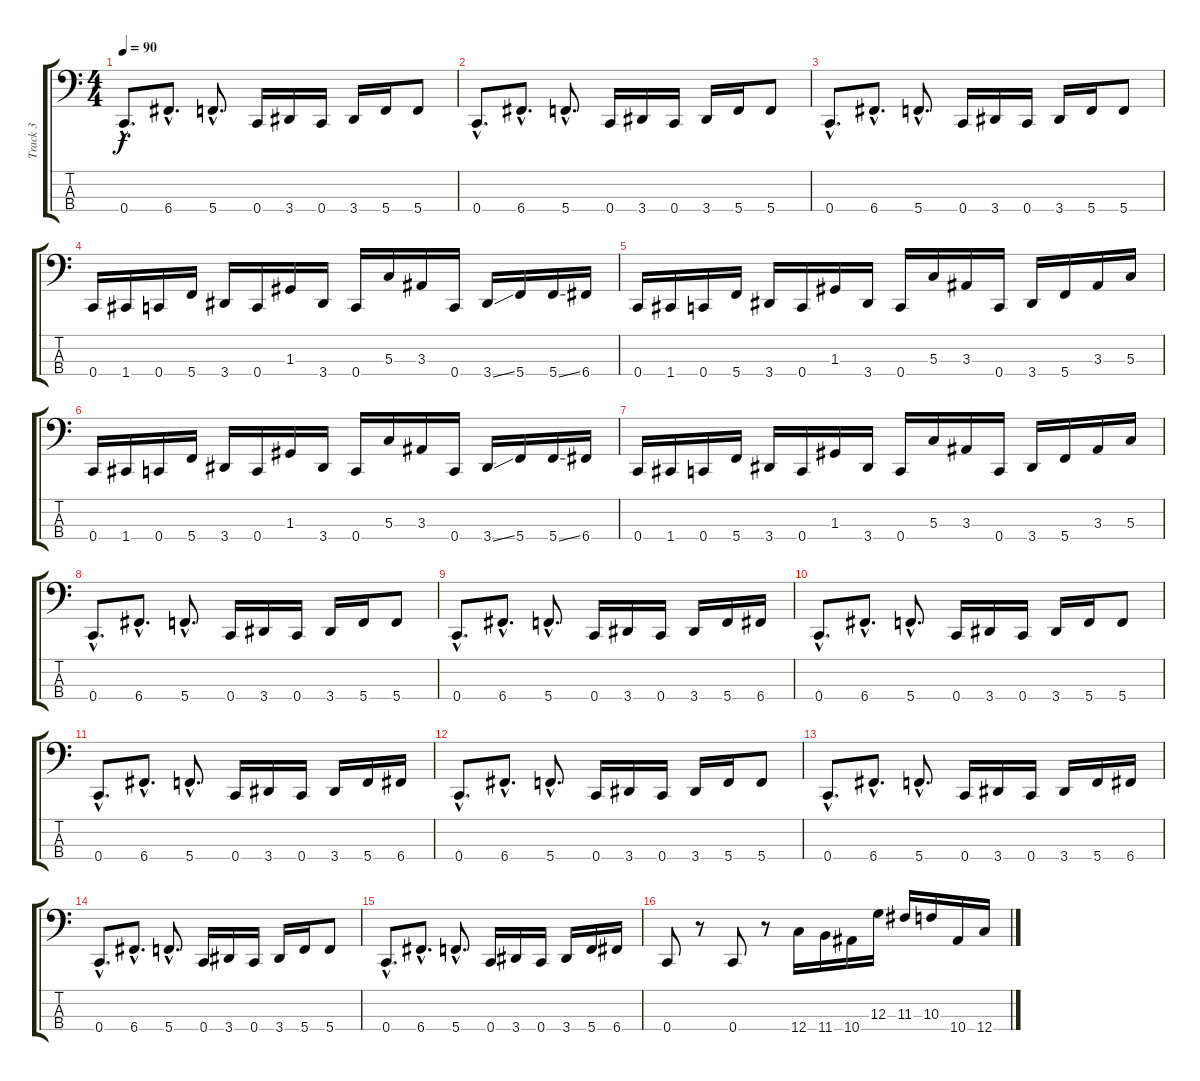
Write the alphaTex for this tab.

\track ("Track 3" "Track 3") {instrument electricbasspick}
\staff {score tabs}
\tuning (F2 C2 G1 C1) {hide}
\ts (4 4)
\tempo 90
\clef f4
\ks c
0.4{hac}.8{d dy f} 6.4{hac}.8{d} 5.4{hac}.8{d} 0.4.16 3.4.16 0.4.16 3.4.16 5.4.16 5.4.8 |
0.4{hac}.8{d} 6.4{hac}.8{d} 5.4{hac}.8{d} 0.4.16 3.4.16 0.4.16 3.4.16 5.4.16 5.4.8 |
0.4{hac}.8{d} 6.4{hac}.8{d} 5.4{hac}.8{d} 0.4.16 3.4.16 0.4.16 3.4.16 5.4.16 5.4.8 |
0.4.16 1.4.16 0.4.16 5.4.16 3.4.16 0.4.16 1.3.16 3.4.16 0.4.16 5.3.16 3.3.16 0.4.16 3.4{ss}.16 5.4.16 5.4{ss}.16 6.4.16 |
0.4.16 1.4.16 0.4.16 5.4.16 3.4.16 0.4.16 1.3.16 3.4.16 0.4.16 5.3.16 3.3.16 0.4.16 3.4.16 5.4.16 3.3.16 5.3.16 |
0.4.16 1.4.16 0.4.16 5.4.16 3.4.16 0.4.16 1.3.16 3.4.16 0.4.16 5.3.16 3.3.16 0.4.16 3.4{ss}.16 5.4.16 5.4{ss}.16 6.4.16 |
0.4.16 1.4.16 0.4.16 5.4.16 3.4.16 0.4.16 1.3.16 3.4.16 0.4.16 5.3.16 3.3.16 0.4.16 3.4.16 5.4.16 3.3.16 5.3.16 |
0.4{hac}.8{d} 6.4{hac}.8{d} 5.4{hac}.8{d} 0.4.16 3.4.16 0.4.16 3.4.16 5.4.16 5.4.8 |
0.4{hac}.8{d} 6.4{hac}.8{d} 5.4{hac}.8{d} 0.4.16 3.4.16 0.4.16 3.4.16 5.4.16 6.4.16 |
0.4{hac}.8{d} 6.4{hac}.8{d} 5.4{hac}.8{d} 0.4.16 3.4.16 0.4.16 3.4.16 5.4.16 5.4.8 |
0.4{hac}.8{d} 6.4{hac}.8{d} 5.4{hac}.8{d} 0.4.16 3.4.16 0.4.16 3.4.16 5.4.16 6.4.16 |
0.4{hac}.8{d} 6.4{hac}.8{d} 5.4{hac}.8{d} 0.4.16 3.4.16 0.4.16 3.4.16 5.4.16 5.4.8 |
0.4{hac}.8{d} 6.4{hac}.8{d} 5.4{hac}.8{d} 0.4.16 3.4.16 0.4.16 3.4.16 5.4.16 6.4.16 |
0.4{hac}.8{d} 6.4{hac}.8{d} 5.4{hac}.8{d} 0.4.16 3.4.16 0.4.16 3.4.16 5.4.16 5.4.8 |
0.4{hac}.8{d} 6.4{hac}.8{d} 5.4{hac}.8{d} 0.4.16 3.4.16 0.4.16 3.4.16 5.4.16 6.4.16 |
0.4.8 r.8 0.4.8 r.8 12.4.16 11.4.16 10.4.16 12.3.16 11.3.16 10.3.16 10.4.16 12.4.16
